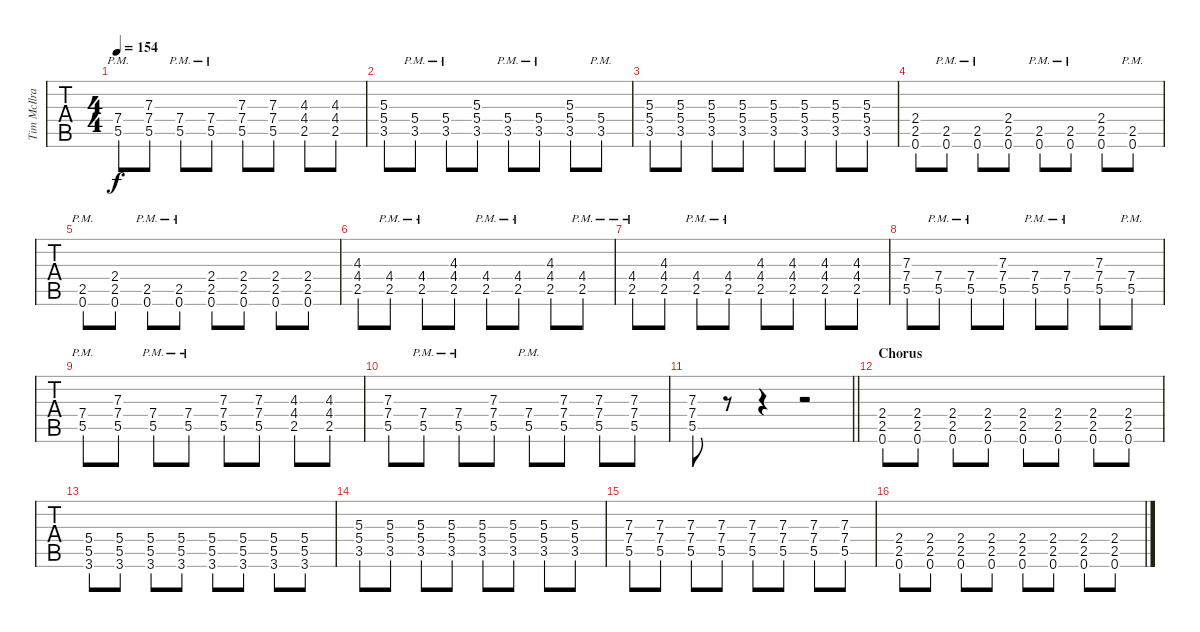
\track ("Tim McIlrath - Guitar One" "Tim McIlra") {instrument distortionguitar}
\staff {tabs}
\tuning (Eb4 Bb3 Gb3 Db3 Ab2 Eb2) {hide}
\ts (4 4)
\tempo 154
\clef g2
\ks c
(7.4{pm} 5.5{pm}).8{dy f} (7.3 7.4 5.5).8 (7.4{pm} 5.5{pm}).8 (7.4{pm} 5.5{pm}).8 (7.3 7.4 5.5).8 (7.3 7.4 5.5).8 (4.3 4.4 2.5).8 (4.3 4.4 2.5).8 |
(5.3 5.4 3.5).8 (5.4{pm} 3.5{pm}).8 (5.4{pm} 3.5{pm}).8 (5.3 5.4 3.5).8 (5.4{pm} 3.5{pm}).8 (5.4 3.5{pm}).8 (5.3 5.4 3.5).8 (5.4{pm} 3.5{pm}).8 |
(5.3 5.4 3.5).8 (5.3 5.4 3.5).8 (5.3 5.4 3.5).8 (5.3 5.4 3.5).8 (5.3 5.4 3.5).8 (5.3 5.4 3.5).8 (5.3 5.4 3.5).8 (5.3 5.4 3.5).8 |
(2.4 2.5 0.6).8 (2.5{pm} 0.6{pm}).8 (2.5{pm} 0.6{pm}).8 (2.4 2.5 0.6).8 (2.5{pm} 0.6{pm}).8 (2.5{pm} 0.6{pm}).8 (2.4 2.5 0.6).8 (2.5{pm} 0.6{pm}).8 |
(2.5{pm} 0.6{pm}).8 (2.4 2.5 0.6).8 (2.5{pm} 0.6{pm}).8 (2.5{pm} 0.6{pm}).8 (2.4 2.5 0.6).8 (2.4 2.5 0.6).8 (2.4 2.5 0.6).8 (2.4 2.5 0.6).8 |
(4.3 4.4 2.5).8 (4.4{pm} 2.5{pm}).8 (4.4{pm} 2.5{pm}).8 (4.3 4.4 2.5).8 (4.4{pm} 2.5{pm}).8 (4.4{pm} 2.5{pm}).8 (4.3 4.4 2.5).8 (4.4{pm} 2.5{pm}).8 |
(4.4{pm} 2.5{pm}).8 (4.3 4.4 2.5).8 (4.4{pm} 2.5{pm}).8 (4.4{pm} 2.5{pm}).8 (4.3 4.4 2.5).8 (4.3 4.4 2.5).8 (4.3 4.4 2.5).8 (4.3 4.4 2.5).8 |
(7.3 7.4 5.5).8 (7.4{pm} 5.5{pm}).8 (7.4{pm} 5.5{pm}).8 (7.3 7.4 5.5).8 (7.4{pm} 5.5{pm}).8 (7.4{pm} 5.5{pm}).8 (7.3 7.4 5.5).8 (7.4{pm} 5.5{pm}).8 |
(7.4{pm} 5.5{pm}).8 (7.3 7.4 5.5).8 (7.4{pm} 5.5{pm}).8 (7.4{pm} 5.5{pm}).8 (7.3 7.4 5.5).8 (7.3 7.4 5.5).8 (4.3 4.4 2.5).8 (4.3 4.4 2.5).8 |
(7.3 7.4 5.5).8 (7.4{pm} 5.5{pm}).8 (7.4{pm} 5.5{pm}).8 (7.3 7.4 5.5).8 (7.4{pm} 5.5{pm}).8 (7.3 7.4 5.5).8 (7.3 7.4 5.5).8 (7.3 7.4 5.5).8 |
\barLineRight lightlight
(7.3 7.4 5.5).8 r.8 r.4 r.2 |
\section ("" "Chorus")
(2.4 2.5 0.6).8 (2.4 2.5 0.6).8 (2.4 2.5 0.6).8 (2.4 2.5 0.6).8 (2.4 2.5 0.6).8 (2.4 2.5 0.6).8 (2.4 2.5 0.6).8 (2.4 2.5 0.6).8 |
(5.4 5.5 3.6).8 (5.4 5.5 3.6).8 (5.4 5.5 3.6).8 (5.4 5.5 3.6).8 (5.4 5.5 3.6).8 (5.4 5.5 3.6).8 (5.4 5.5 3.6).8 (5.4 5.5 3.6).8 |
(5.3 5.4 3.5).8 (5.3 5.4 3.5).8 (5.3 5.4 3.5).8 (5.3 5.4 3.5).8 (5.3 5.4 3.5).8 (5.3 5.4 3.5).8 (5.3 5.4 3.5).8 (5.3 5.4 3.5).8 |
(7.3 7.4 5.5).8 (7.3 7.4 5.5).8 (7.3 7.4 5.5).8 (7.3 7.4 5.5).8 (7.3 7.4 5.5).8 (7.3 7.4 5.5).8 (7.3 7.4 5.5).8 (7.3 7.4 5.5).8 |
(2.4 2.5 0.6).8 (2.4 2.5 0.6).8 (2.4 2.5 0.6).8 (2.4 2.5 0.6).8 (2.4 2.5 0.6).8 (2.4 2.5 0.6).8 (2.4 2.5 0.6).8 (2.4 2.5 0.6).8
